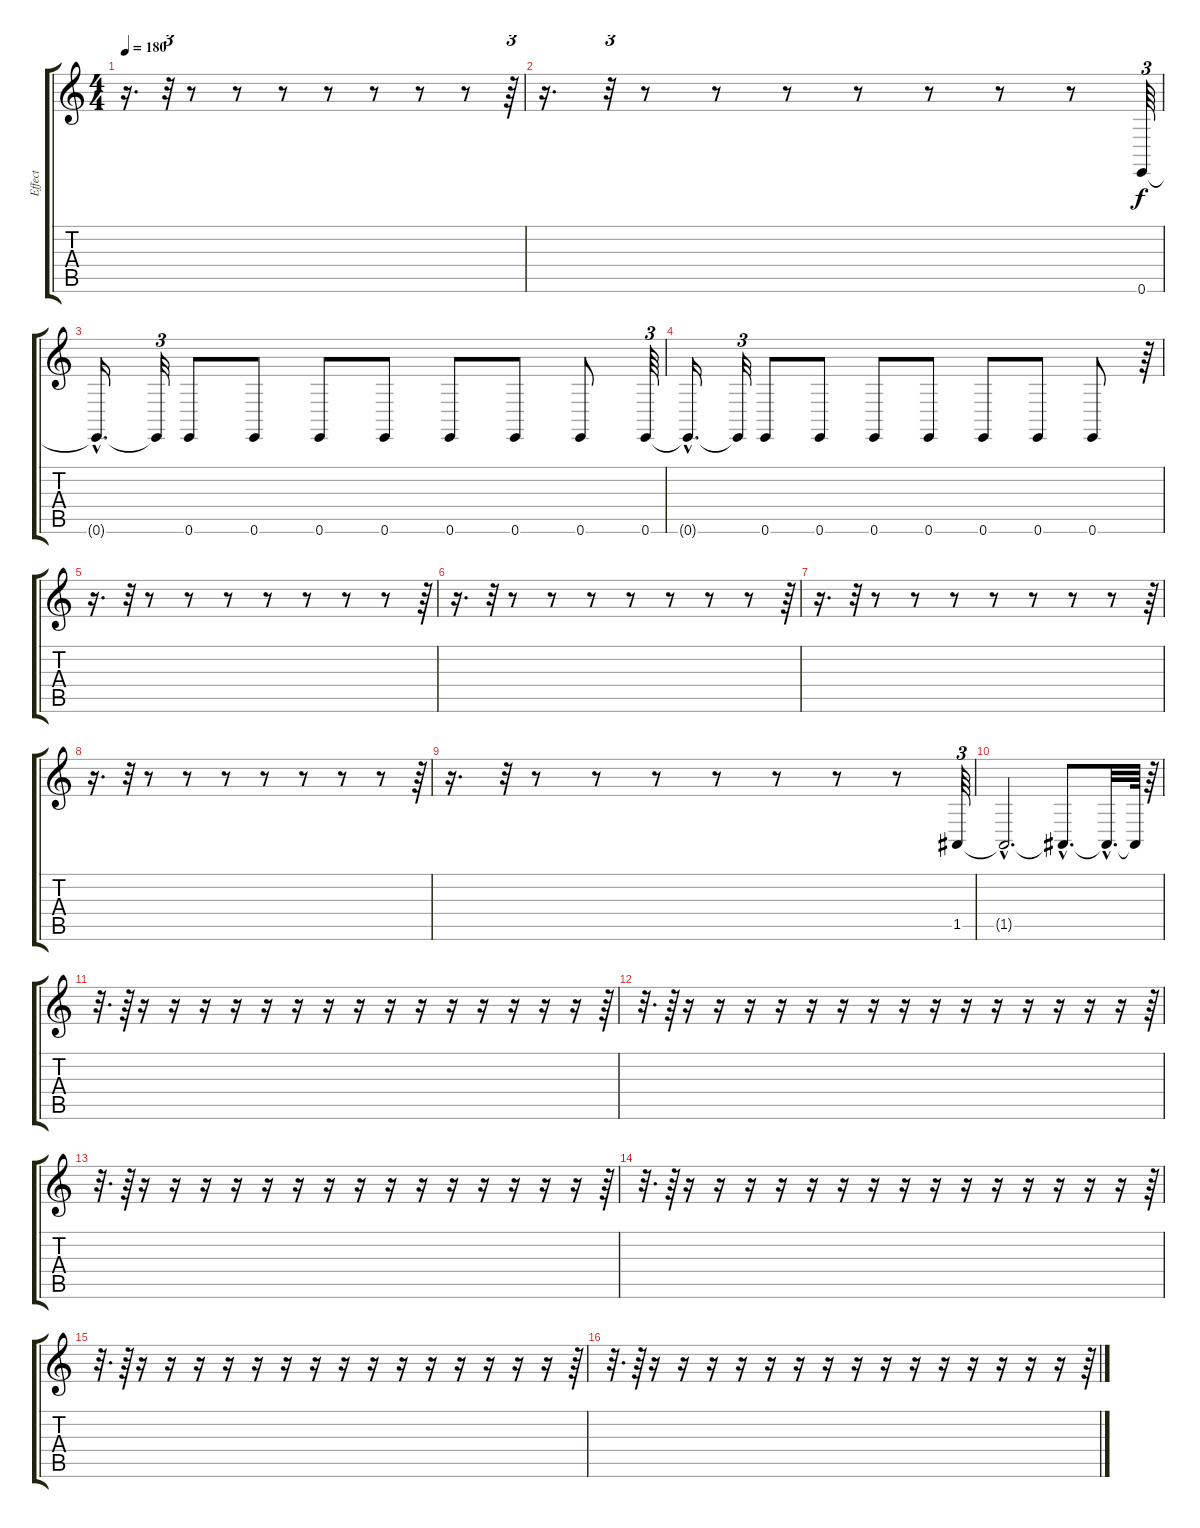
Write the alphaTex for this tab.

\track ("Effect" "Effect") {instrument fx3crystal}
\staff {score tabs}
\tuning (E4 B3 G3 D3 A2 E2) {hide}
\ts (4 4)
\tempo 180
\clef g2
\ks c
r.16{d dy f} r.32{tu (3 2)} r.8 r.8 r.8 r.8 r.8 r.8 r.8 r.64{tu (3 2)} |
r.16{d} r.32{tu (3 2)} r.8 r.8 r.8 r.8 r.8 r.8 r.8 0.6.64{tu (3 2)} |
0.6{hac t}.16{d} 0.6{t}.32{tu (3 2)} 0.6.8 0.6.8 0.6.8 0.6.8 0.6.8 0.6.8 0.6.8 0.6.64{tu (3 2)} |
0.6{hac t}.16{d} 0.6{t}.32{tu (3 2)} 0.6.8 0.6.8 0.6.8 0.6.8 0.6.8 0.6.8 0.6.8 r.64{tu (3 2)} |
r.16{d} r.32{tu (3 2)} r.8 r.8 r.8 r.8 r.8 r.8 r.8 r.64{tu (3 2)} |
r.16{d} r.32{tu (3 2)} r.8 r.8 r.8 r.8 r.8 r.8 r.8 r.64{tu (3 2)} |
r.16{d} r.32{tu (3 2)} r.8 r.8 r.8 r.8 r.8 r.8 r.8 r.64{tu (3 2)} |
r.16{d} r.32{tu (3 2)} r.8 r.8 r.8 r.8 r.8 r.8 r.8 r.64{tu (3 2)} |
r.16{d} r.32{tu (3 2)} r.8 r.8 r.8 r.8 r.8 r.8 r.8 1.5.64{tu (3 2)} |
1.5{hac t}.2{d} 1.5{hac t}.8{d} 1.5{hac t}.32{d} 1.5{t}.64 r.64{tu (3 2)} |
r.32{d} r.64 r.16 r.16 r.16 r.16 r.16 r.16 r.16 r.16 r.16 r.16 r.16 r.16 r.16 r.16 r.16 r.64{tu (3 2)} |
r.32{d} r.64 r.16 r.16 r.16 r.16 r.16 r.16 r.16 r.16 r.16 r.16 r.16 r.16 r.16 r.16 r.16 r.64{tu (3 2)} |
r.32{d} r.64 r.16 r.16 r.16 r.16 r.16 r.16 r.16 r.16 r.16 r.16 r.16 r.16 r.16 r.16 r.16 r.64{tu (3 2)} |
r.32{d} r.64 r.16 r.16 r.16 r.16 r.16 r.16 r.16 r.16 r.16 r.16 r.16 r.16 r.16 r.16 r.16 r.64{tu (3 2)} |
r.32{d} r.64 r.16 r.16 r.16 r.16 r.16 r.16 r.16 r.16 r.16 r.16 r.16 r.16 r.16 r.16 r.16 r.64{tu (3 2)} |
r.32{d} r.64 r.16 r.16 r.16 r.16 r.16 r.16 r.16 r.16 r.16 r.16 r.16 r.16 r.16 r.16 r.16 r.64{tu (3 2)}
